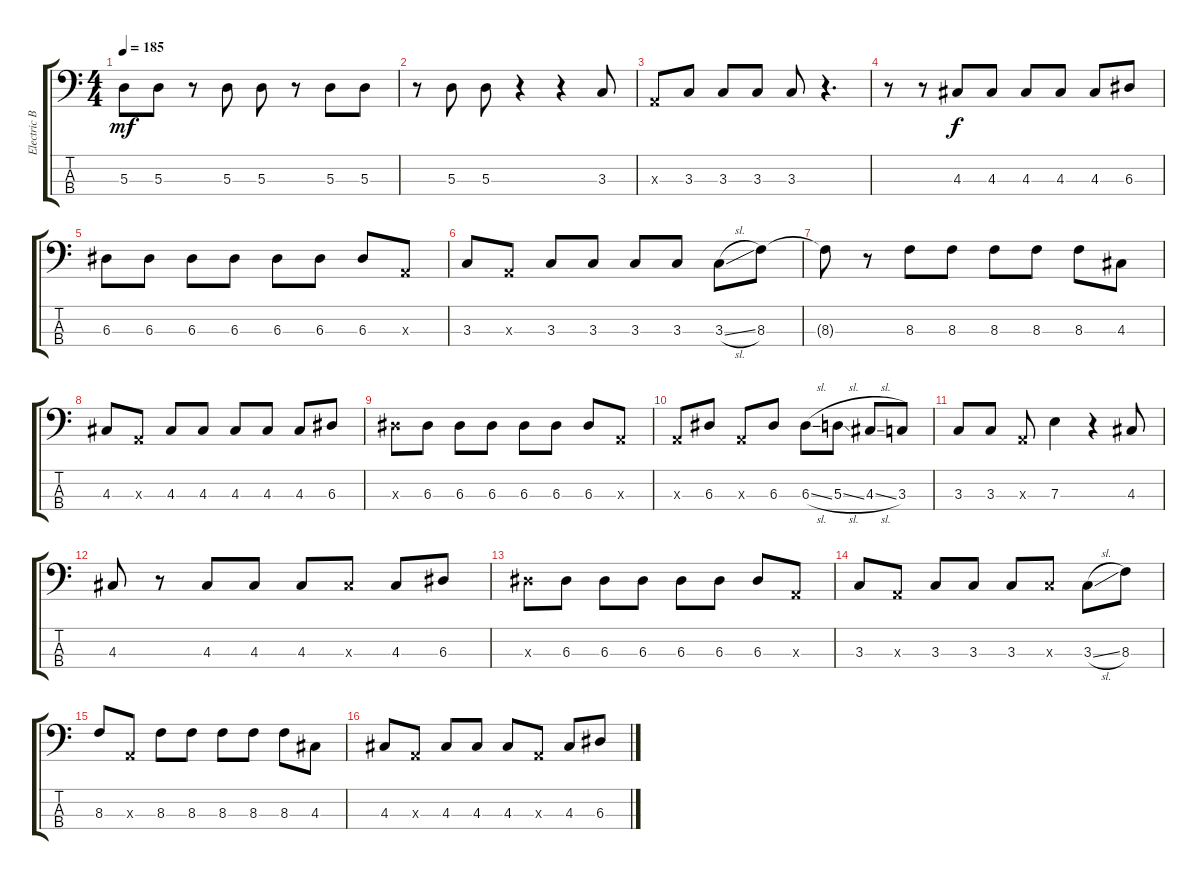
\track ("Electric Bass" "Electric B") {instrument electricbassfinger}
\staff {score tabs}
\tuning (G2 D2 A1 E1) {hide}
\ts (4 4)
\tempo 185
\clef f4
\ks c
5.3.8{dy mf} 5.3.8 r.8 5.3.8 5.3.8 r.8 5.3.8 5.3.8 |
r.8 5.3.8 5.3.8 r.4 r.4 3.3.8 |
0.3{x}.8 3.3.8 3.3.8 3.3.8 3.3.8 r.4{d} |
r.8 r.8 4.3.8{dy f} 4.3.8 4.3.8 4.3.8 4.3.8 6.3.8 |
6.3.8 6.3.8 6.3.8 6.3.8 6.3.8 6.3.8 6.3.8 0.3{x}.8 |
3.3.8 0.3{x}.8 3.3.8 3.3.8 3.3.8 3.3.8 3.3{sl}.8 8.3.8 |
8.3{t}.8 r.8 8.3.8 8.3.8 8.3.8 8.3.8 8.3.8 4.3.8 |
4.3.8 0.3{x}.8 4.3.8 4.3.8 4.3.8 4.3.8 4.3.8 6.3.8 |
6.3{x}.8 6.3.8 6.3.8 6.3.8 6.3.8 6.3.8 6.3.8 0.3{x}.8 |
0.3{x}.8 6.3.8 0.3{x}.8 6.3.8 6.3{sl}.8 5.3{sl}.8 4.3{sl}.8 3.3.8 |
3.3.8 3.3.8 0.3{x}.8 7.3.4 r.4 4.3.8 |
4.3.8 r.8 4.3.8 4.3.8 4.3.8 4.3{x}.8 4.3.8 6.3.8 |
6.3{x}.8 6.3.8 6.3.8 6.3.8 6.3.8 6.3.8 6.3.8 0.3{x}.8 |
3.3.8 0.3{x}.8 3.3.8 3.3.8 3.3.8 3.3{x}.8 3.3{sl}.8 8.3.8 |
8.3.8 0.3{x}.8 8.3.8 8.3.8 8.3.8 8.3.8 8.3.8 4.3.8 |
4.3.8 0.3{x}.8 4.3.8 4.3.8 4.3.8 0.3{x}.8 4.3.8 6.3.8
